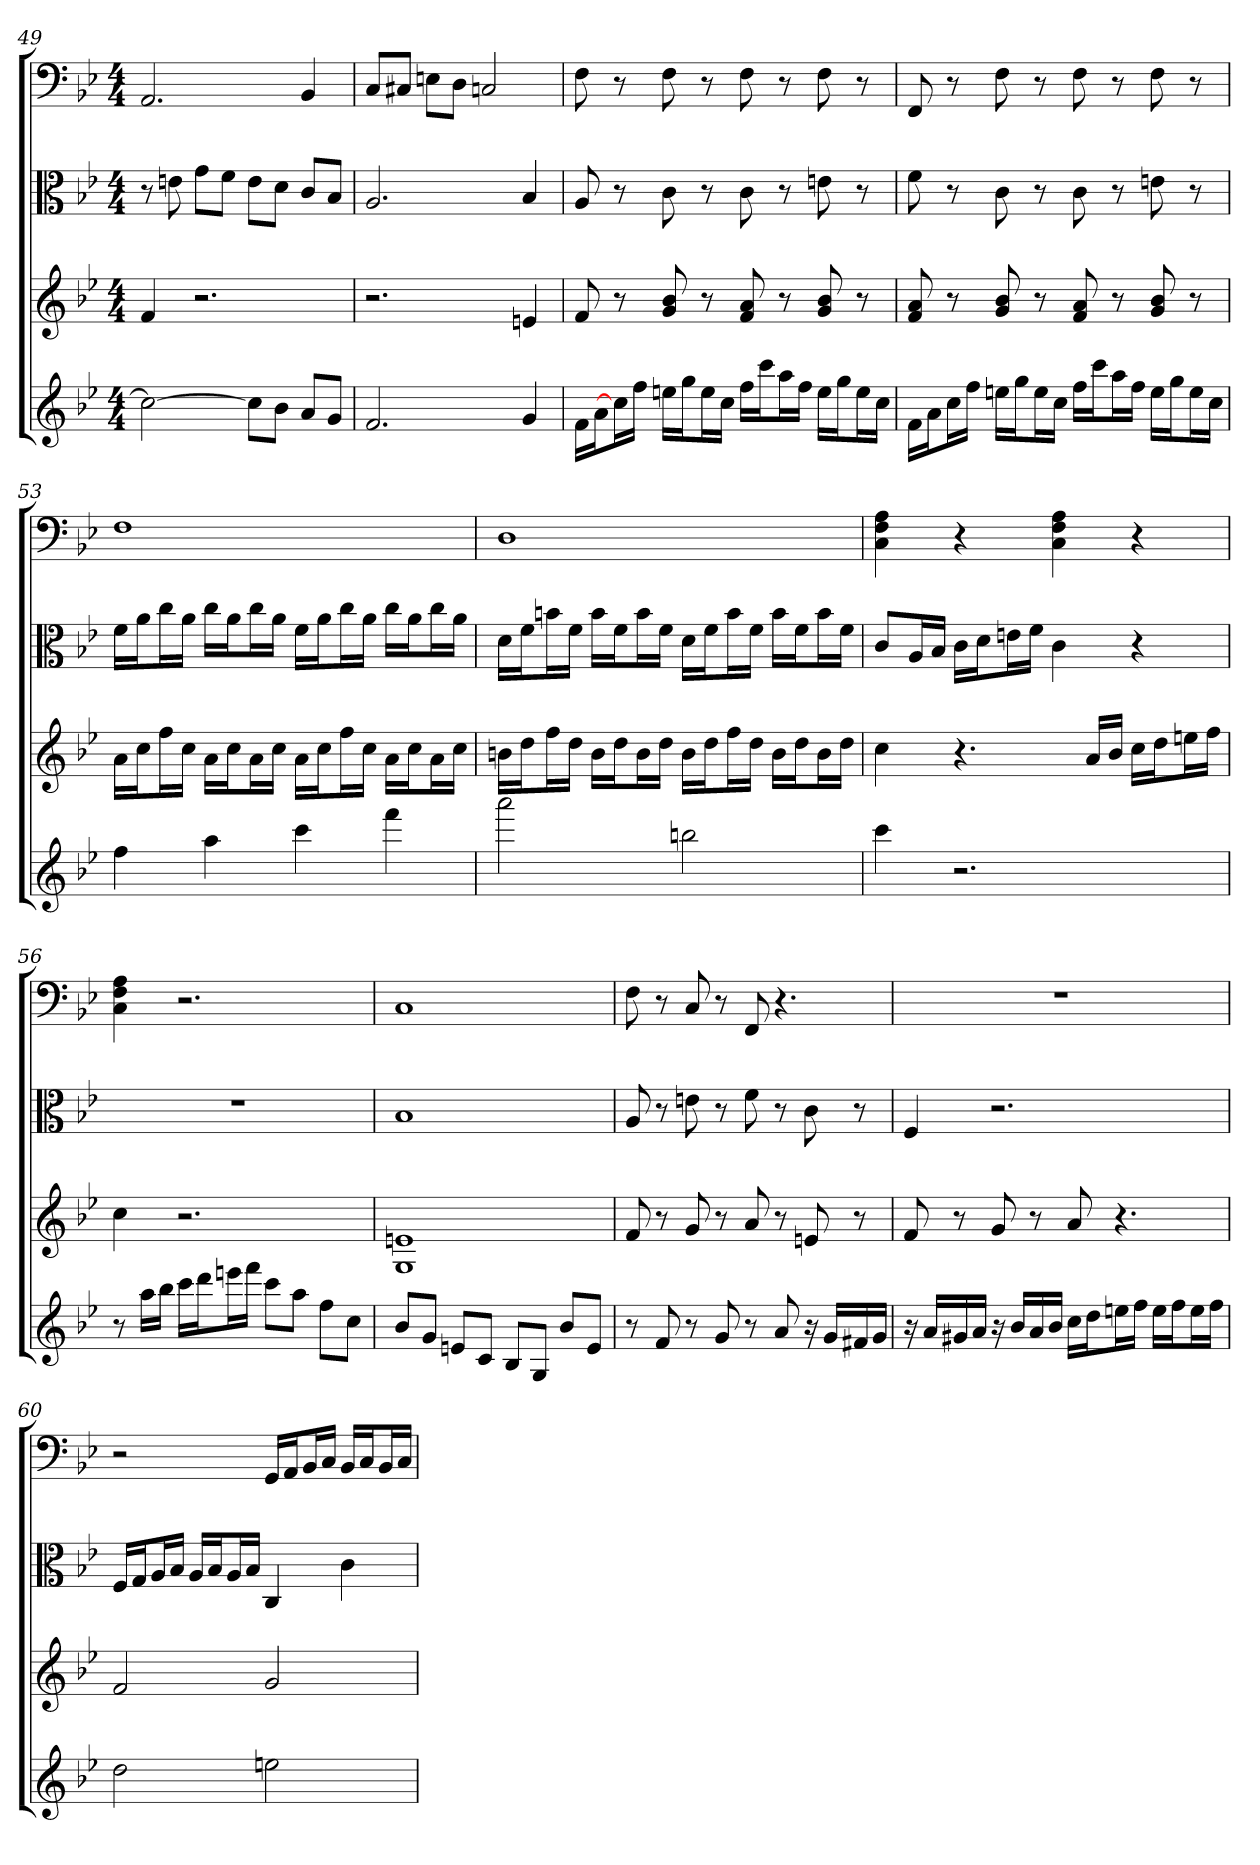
**kern	**kern	**kern	**kern
*part4	*part3	*part2	*part1
*staff4	*staff3	*staff2	*staff1
*	*	*clefC3	*clefF4
*k[b-e-]	*k[b-e-]	*k[b-e-]	*k[b-e-]
*B-:	*B-:	*B-:	*B-:
*M4/4	*M4/4	*M4/4	*M4/4
=49	=49	=49	=49
2cc_	4f	8r	2.AA
.	.	8en	.
.	2.r	8g\L	.
.	.	8f\J	.
8ccL]	.	8e\L	.
8b-J	.	8d\J	.
8aL	.	8c/L	4BB-
8gJ	.	8B-/J	.
=50	=50	=50	=50
2.f	2.r	2.A	8C/L
.	.	.	8C#X/J
.	.	.	8En\L
.	.	.	8D\J
.	.	.	2Cn
4g	4en	4B-	.
=51	=51	=51	=51
16fLL	8f	8A	8F
16aJ	.	.	.
16ccL]	8r	8r	8r
16ffJJ	.	.	.
16eenLL	8g 8b-	8c	8F
16ggJ	.	.	.
16eeL	8r	8r	8r
16ccJJ	.	.	.
16ffLL	8f 8a	8c	8F
16cccJ	.	.	.
16aaL	8r	8r	8r
16ffJJ	.	.	.
16eeLL	8g 8b-	8en	8F
16ggJ	.	.	.
16eeL	8r	8r	8r
16ccJJ	.	.	.
=52	=52	=52	=52
16fLL	8f 8a	8f	8FF
16aJ	.	.	.
16ccL	8r	8r	8r
16ffJJ	.	.	.
16eenLL	8g 8b-	8c	8F
16ggJ	.	.	.
16eeL	8r	8r	8r
16ccJJ	.	.	.
16ffLL	8f 8a	8c	8F
16cccJ	.	.	.
16aaL	8r	8r	8r
16ffJJ	.	.	.
16eeLL	8g 8b-	8en	8F
16ggJ	.	.	.
16eeL	8r	8r	8r
16ccJJ	.	.	.
=53	=53	=53	=53
4ff	16aLL	16f\LL	1F
.	16ccJ	16a\J	.
.	16ffL	16cc\L	.
.	16ccJJ	16a\JJ	.
4aa	16aLL	16cc\LL	.
.	16ccJ	16a\J	.
.	16aL	16cc\L	.
.	16ccJJ	16a\JJ	.
4ccc	16aLL	16f\LL	.
.	16ccJ	16a\J	.
.	16ffL	16cc\L	.
.	16ccJJ	16a\JJ	.
4fff	16aLL	16cc\LL	.
.	16ccJ	16a\J	.
.	16aL	16cc\L	.
.	16ccJJ	16a\JJ	.
=54	=54	=54	=54
2aaa	16bnLL	16d\LL	1D
.	16ddJ	16f\J	.
.	16ffL	16bn\L	.
.	16ddJJ	16f\JJ	.
.	16bLL	16b\LL	.
.	16ddJ	16f\J	.
.	16bL	16b\L	.
.	16ddJJ	16f\JJ	.
2bbn	16bLL	16d\LL	.
.	16ddJ	16f\J	.
.	16ffL	16b\L	.
.	16ddJJ	16f\JJ	.
.	16bLL	16b\LL	.
.	16ddJ	16f\J	.
.	16bL	16b\L	.
.	16ddJJ	16f\JJ	.
=55	=55	=55	=55
4ccc	4cc	8c/L	4C 4F 4A
.	.	16A/L	.
.	.	16B-/JJ	.
2.r	4.r	16c\LL	4r
.	.	16d\J	.
.	.	16en\L	.
.	.	16f\JJ	.
.	.	4c	4C 4F 4A
.	16aLL	.	.
.	16b-JJ	.	.
.	16ccLL	4r	4r
.	16ddJ	.	.
.	16eenL	.	.
.	16ffJJ	.	.
=56	=56	=56	=56
8r	4cc	1r	4C 4F 4A
16aaLL	.	.	.
16bb-JJ	.	.	.
16cccLL	2.r	.	2.r
16dddJ	.	.	.
16eeenL	.	.	.
16fffJJ	.	.	.
8cccL	.	.	.
8aaJ	.	.	.
8ffL	.	.	.
8ccJ	.	.	.
=57	=57	=57	=57
8b-L	1G 1en	1B-	1C
8gJ	.	.	.
8enL	.	.	.
8cJ	.	.	.
8B-L	.	.	.
8GJ	.	.	.
8b-L	.	.	.
8eJ	.	.	.
=58	=58	=58	=58
8r	8f	8A	8F
8f	8r	8r	8r
8r	8g	8en	8C
8g	8r	8r	8r
8r	8a	8f	8FF
8a	8r	8r	4.r
16r	8en	8c	.
16gLL	.	.	.
16f#X	8r	8r	.
16gJJ	.	.	.
=59	=59	=59	=59
16r	8f	4F	1r
16aLL	.	.	.
16g#X	8r	.	.
16aJJ	.	.	.
16r	8g	2.r	.
16b-LL	.	.	.
16a	8r	.	.
16b-JJ	.	.	.
16ccLL	8a	.	.
16ddJ	.	.	.
16eenL	4.r	.	.
16ffJJ	.	.	.
16eeLL	.	.	.
16ffJ	.	.	.
16eeL	.	.	.
16ffJJ	.	.	.
=60	=60	=60	=60
2dd	2f	16F/LL	2r
.	.	16G/J	.
.	.	16A/L	.
.	.	16B-/JJ	.
.	.	16A/LL	.
.	.	16B-/J	.
.	.	16A/L	.
.	.	16B-/JJ	.
2een	2g	4C	16GG/LL
.	.	.	16AA/J
.	.	.	16BB-/L
.	.	.	16C/JJ
.	.	4c	16BB-/LL
.	.	.	16C/J
.	.	.	16BB-/L
.	.	.	16C/JJ
=	=	=	=
*-	*-	*-	*-
